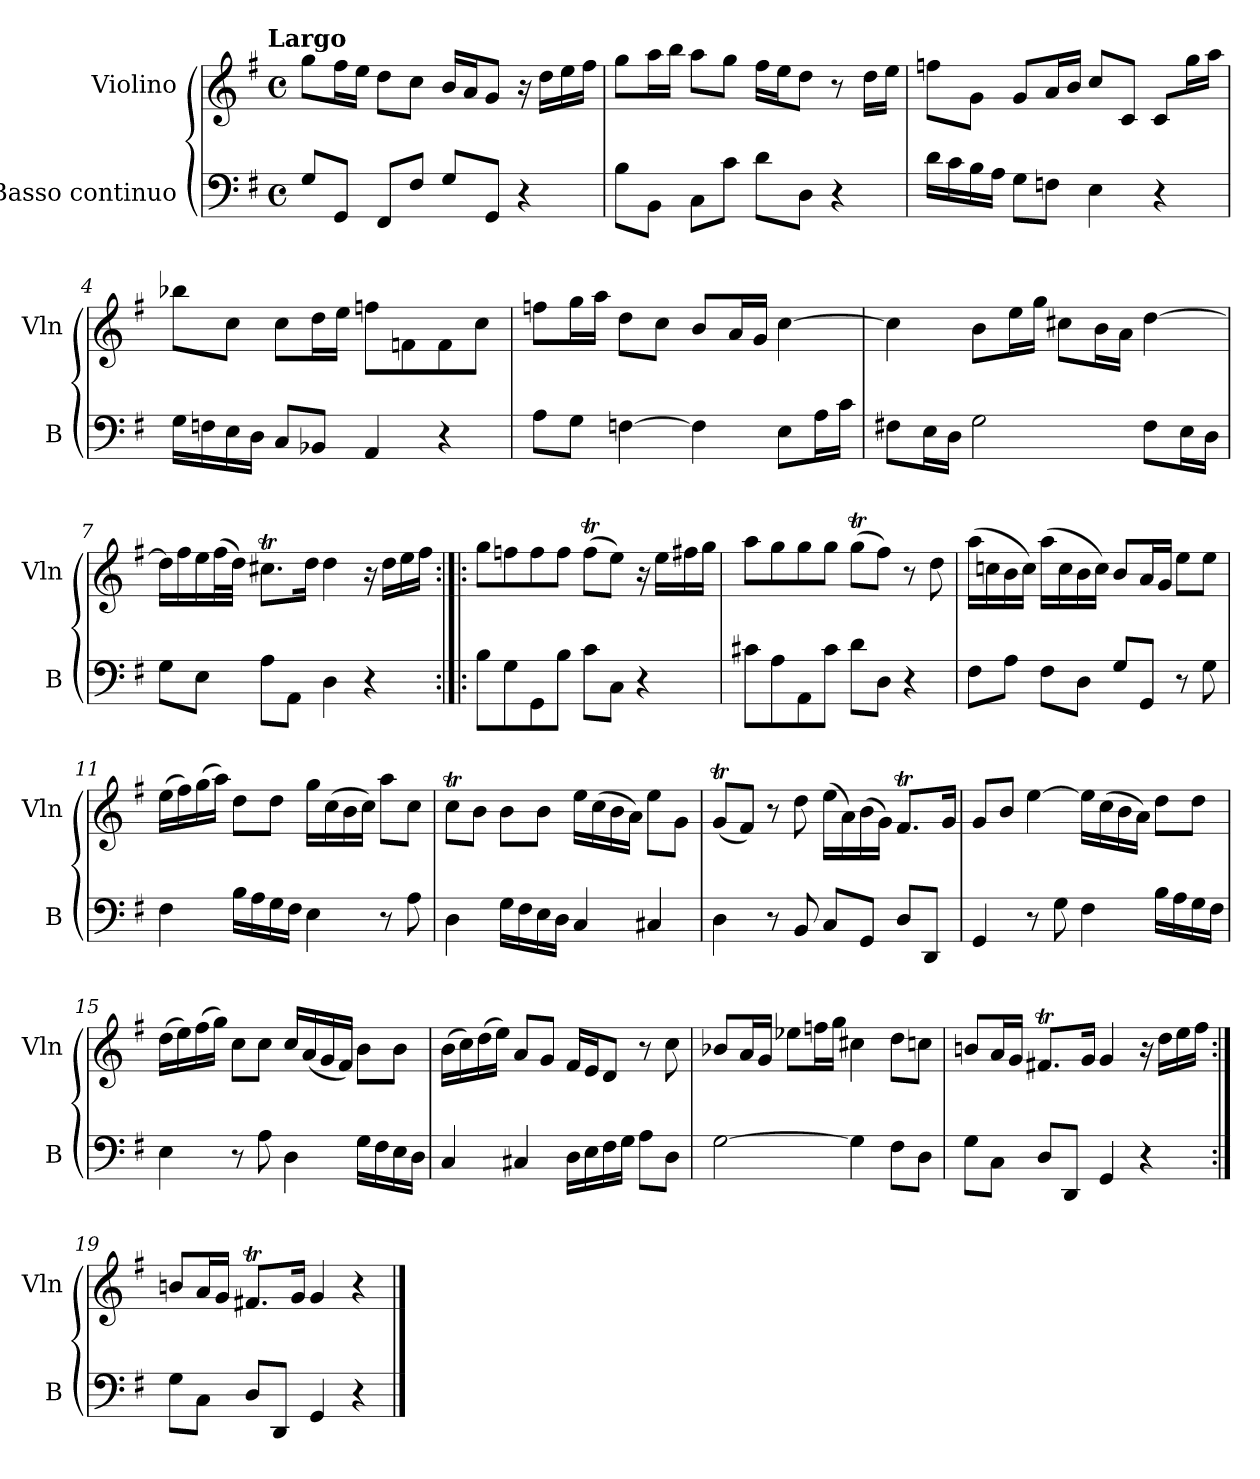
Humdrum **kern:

**kern	**kern
*part2	*part1
*staff2	*staff1
*I"Basso continuo	*I"Violino
*I'B	*I'Vln
*clefF4	*clefG2
*k[f#]	*k[f#]
*G:	*G:
!!LO:TX:omd:t=Largo
*M4/4	*M4/4
*met(c)	*met(c)
*MM48	*MM48
=1	=1
8G/L	8gg\L
8GG/J	16ff#\L
.	16ee\JJ
8FF#/L	8dd\L
8F#/J	8cc\J
8G/L	16b/LL
.	16a/J
8GG/J	8g/J
4r	16r
.	16dd\LL
.	16ee\
.	16ff#\JJ
=2	=2
8B\L	8gg\L
8BB\J	16aa\L
.	16bb\JJ
8C\L	8aa\L
8c\J	8gg\J
8d\L	16ff#\LL
.	16ee\J
8D\J	8dd\J
4r	8r
.	16dd\LL
.	16ee\JJ
=3	=3
16d\LL	8ffn\L
16c\	.
16B\	8g\J
16A\JJ	.
8G\L	8g/L
8Fn\J	16a/L
.	16b/JJ
4E\	8cc/L
.	8c/J
4r	8c/L
.	16gg\L
.	16aa\JJ
=4	=4
16G\LL	8bb-X\L
16Fn\	.
16E\	8cc\J
16D\JJ	.
8C/L	8cc\L
8BB-X/J	16dd\L
.	16ee\JJ
4AA/	8ffn\L
.	8fn\
4r	8f\
.	8cc\J
=5	=5
8A\L	8ffn\L
8G\J	16gg\L
.	16aa\JJ
[4Fn\	8dd\L
.	8cc\J
4F\]	8b/L
.	16a/L
.	16g/JJ
8E\L	[4cc\
16A\L	.
16c\JJ	.
=6	=6
8F#X\L	4cc\]
16E\L	.
16D\JJ	.
2G\	8b\L
.	16ee\L
.	16gg\JJ
.	8cc#X\L
.	16b\L
.	16a\JJ
8F#\L	[4dd\
16E\L	.
16D\JJ	.
=7	=7
8G\L	16dd\LL]
.	16ff#\
8E\J	16ee\
.	(32ff#\L
.	32dd\JJJ)
8A\L	8.cc#Xt\L
8AA\J	.
.	16dd\Jk
4D\	4dd\
4r	16r
.	16dd\LL
.	16ee\
.	16ff#\JJ
=8:|!|:	=8:|!|:
8B\L	8gg\L
8G\	8ffn\
8GG\	8ff\
8B\J	8ff\J
8c\L	(8ffT\L
8C\J	8ee\J)
4r	16r
.	16ee\LL
.	16ff#X\
.	16gg\JJ
=9	=9
8c#X\L	8aa\L
8A\	8gg\
8AA\	8gg\
8c#\J	8gg\J
8d\L	(8ggT\L
8D\J	8ff#\J)
4r	8r
.	8dd\
=10	=10
8F#\L	(16aa\LL
.	16ccn\
8A\J	16b\
.	16cc\JJ)
8F#\L	(16aa\LL
.	16cc\
8D\J	16b\
.	16cc\JJ)
8G/L	8b/L
8GG/J	16a/L
.	16g/JJ
8r	8ee\L
8G\	8ee\J
=11	=11
4F#\	(16ee\LL
.	16ff#\)
.	(16gg\
.	16aa\JJ)
16B\LL	8dd\L
16A\	.
16G\	8dd\J
16F#\JJ	.
4E\	16gg\LL
.	(16cc\
.	16b\
.	16cc\JJ)
8r	8aa\L
8A\	8cc\J
=12	=12
4D\	8ccT\L
.	8b\J
16G\LL	8b\L
16F#\	.
16E\	8b\J
16D\JJ	.
4C/	16ee\LL
.	(16cc\
.	16b\
.	16a\JJ)
4C#X/	8ee\L
.	8g\J
=13	=13
4D\	(8gT/L
.	8f#/J)
8r	8r
8BB/	8dd\
8C/L	(16ee\LL
.	16a\)
8GG/J	(16b\
.	16g\JJ)
8D/L	8.f#t/L
8DD/J	.
.	16g/Jk
=14	=14
4GG/	8g/L
.	8b/J
8r	[4ee\
8G\	.
4F#\	16ee\LL]
.	(16cc\
.	16b\
.	16a\JJ)
16B\LL	8dd\L
16A\	.
16G\	8dd\J
16F#\JJ	.
=15	=15
4E\	(16dd\LL
.	16ee\)
.	(16ff#\
.	16gg\JJ)
8r	8cc\L
8A\	8cc\J
4D\	16cc/LL
.	(16a/
.	16g/
.	16f#/JJ)
16G\LL	8b\L
16F#\	.
16E\	8b\J
16D\JJ	.
=16	=16
4C/	(16b\LL
.	16cc\)
.	(16dd\
.	16ee\JJ)
4C#X/	8a/L
.	8g/J
16D\LL	16f#/LL
16E\	16e/J
16F#\	8d/J
16G\JJ	.
8A\L	8r
8D\J	8cc\
=17	=17
[2G\	8b-X/L
.	16a/L
.	16g/JJ
.	8ee-X\L
.	16ffn\L
.	16gg\JJ
4G\]	4cc#X\
8F#\L	8dd\L
8D\J	8ccn\J
=18	=18
8G\L	8bn/L
8C\J	16a/L
.	16g/JJ
8D/L	8.f#Xt/L
8DD/J	.
.	16g/Jk
4GG/	4g/
4r	16r
.	16dd\LL
.	16ee\
.	16ff#\JJ
=19:|!	=19:|!
8G\L	8bn/L
8C\J	16a/L
.	16g/JJ
8D/L	8.f#Xt/L
8DD/J	.
.	16g/Jk
4GG/	4g/
4r	4r
==	==
*-	*-
